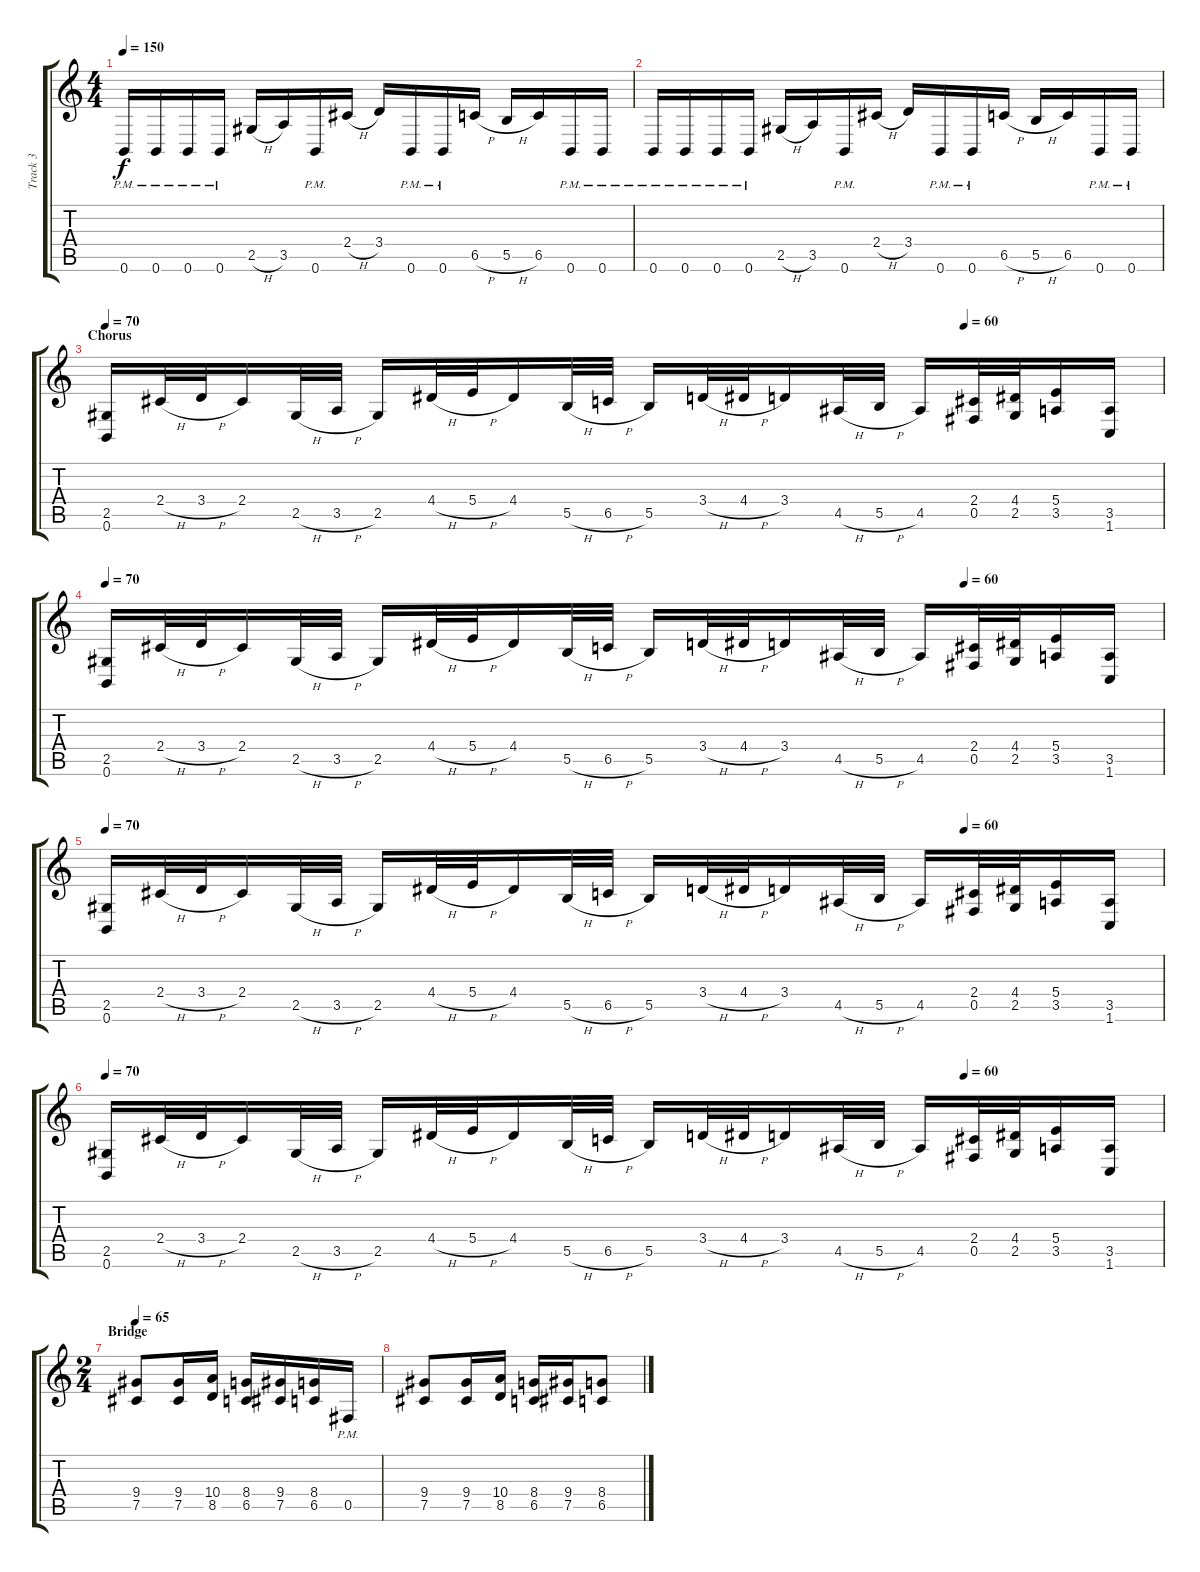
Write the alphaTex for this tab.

\track ("Track 3" "Track 3") {instrument distortionguitar}
\staff {score tabs}
\tuning (Db4 Ab3 E3 B2 Gb2 B1) {hide}
\ts (4 4)
\tempo 150
\clef g2
\ks c
0.6{pm}.16{dy f} 0.6{pm}.16 0.6{pm}.16 0.6{pm}.16 2.5{h}.16 3.5.16 0.6{pm}.16 2.4{h}.16 3.4.16 0.6{pm}.16 0.6{pm}.16 6.5{h}.16 5.5{h}.16 6.5.16 0.6{pm}.16 0.6{pm}.16 |
0.6{pm}.16 0.6{pm}.16 0.6{pm}.16 0.6{pm}.16 2.5{h}.16 3.5.16 0.6{pm}.16 2.4{h}.16 3.4.16 0.6{pm}.16 0.6{pm}.16 6.5{h}.16 5.5{h}.16 6.5.16 0.6{pm}.16 0.6{pm}.16 |
\section ("" "Chorus")
\tempo 70
\tempo (60 0.8125)
(2.5 0.6).16 2.4{h}.32 3.4{h}.32 2.4.16 2.5{h}.32 3.5{h}.32 2.5.16 4.4{h}.32 5.4{h}.32 4.4.16 5.5{h}.32 6.5{h}.32 5.5.16 3.4{h}.32 4.4{h}.32 3.4.16 4.5{h}.32 5.5{h}.32 4.5.16 (2.4 0.5).32 (4.4 2.5).32 (5.4 3.5).16 (3.5 1.6).16 |
\tempo 70
\tempo (60 0.8125)
(2.5 0.6).16 2.4{h}.32 3.4{h}.32 2.4.16 2.5{h}.32 3.5{h}.32 2.5.16 4.4{h}.32 5.4{h}.32 4.4.16 5.5{h}.32 6.5{h}.32 5.5.16 3.4{h}.32 4.4{h}.32 3.4.16 4.5{h}.32 5.5{h}.32 4.5.16 (2.4 0.5).32 (4.4 2.5).32 (5.4 3.5).16 (3.5 1.6).16 |
\tempo 70
\tempo (60 0.8125)
(2.5 0.6).16 2.4{h}.32 3.4{h}.32 2.4.16 2.5{h}.32 3.5{h}.32 2.5.16 4.4{h}.32 5.4{h}.32 4.4.16 5.5{h}.32 6.5{h}.32 5.5.16 3.4{h}.32 4.4{h}.32 3.4.16 4.5{h}.32 5.5{h}.32 4.5.16 (2.4 0.5).32 (4.4 2.5).32 (5.4 3.5).16 (3.5 1.6).16 |
\tempo 70
\tempo (60 0.8125)
(2.5 0.6).16 2.4{h}.32 3.4{h}.32 2.4.16 2.5{h}.32 3.5{h}.32 2.5.16 4.4{h}.32 5.4{h}.32 4.4.16 5.5{h}.32 6.5{h}.32 5.5.16 3.4{h}.32 4.4{h}.32 3.4.16 4.5{h}.32 5.5{h}.32 4.5.16 (2.4 0.5).32 (4.4 2.5).32 (5.4 3.5).16 (3.5 1.6).16 |
\ts (2 4)
\section ("" "Bridge")
\tempo 65
(9.4 7.5).8 (9.4 7.5).16 (10.4 8.5).16 (8.4 6.5).16 (9.4 7.5).16 (8.4 6.5).16 0.5{pm}.16 |
(9.4 7.5).8 (9.4 7.5).16 (10.4 8.5).16 (8.4 6.5).16 (9.4 7.5).16 (8.4 6.5).8
